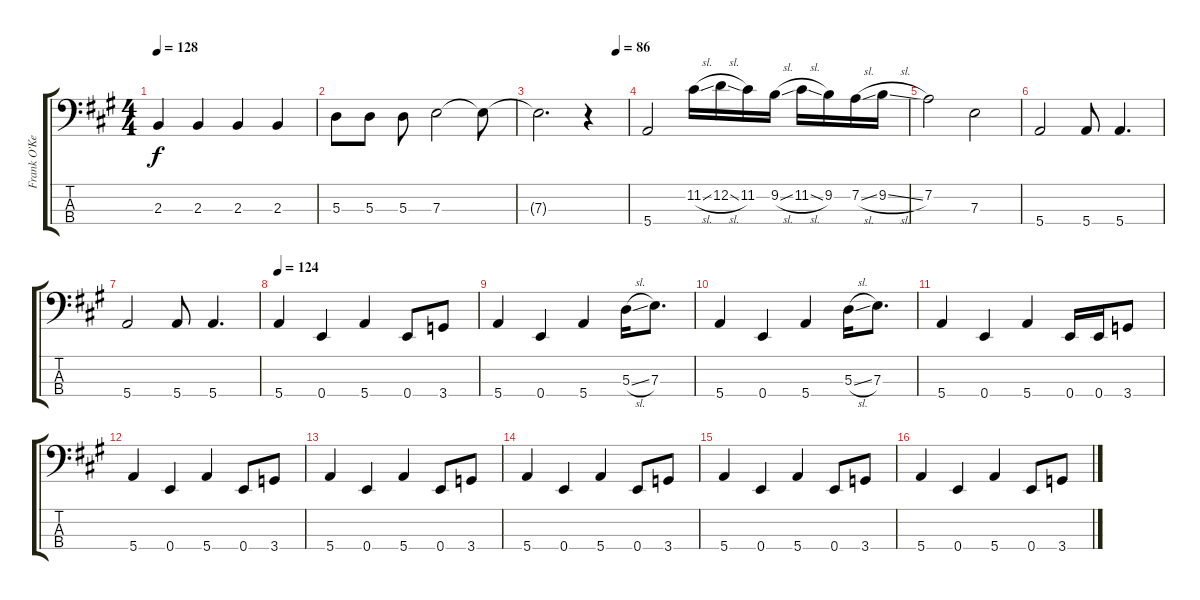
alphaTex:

\track ("Frank O'Keefe Bass" "Frank O'Ke") {instrument electricbassfinger}
\staff {score tabs}
\tuning (G2 D2 A1 E1) {hide}
\ts (4 4)
\tempo 128
\clef f4
\ks a
2.3.4{dy f} 2.3.4 2.3.4 2.3.4 |
5.3.8 5.3.8 5.3.8 7.3.2 7.3{t}.8 |
\tempo (86 0.875)
7.3{t}.2{d} r.4 |
5.4.2 11.2{sl}.16 12.2{sl}.16 11.2.16 9.2{sl}.16 11.2{sl}.16 9.2.16 7.2{sl}.16 9.2{sl}.16 |
7.2.2 7.3.2 |
5.4.2 5.4.8 5.4.4{d} |
5.4.2 5.4.8 5.4.4{d} |
\tempo 124
5.4.4 0.4.4 5.4.4 0.4.8 3.4.8 |
5.4.4 0.4.4 5.4.4 5.3{sl}.16 7.3.8{d} |
5.4.4 0.4.4 5.4.4 5.3{sl}.16 7.3.8{d} |
5.4.4 0.4.4 5.4.4 0.4.16 0.4.16 3.4.8 |
5.4.4 0.4.4 5.4.4 0.4.8 3.4.8 |
5.4.4 0.4.4 5.4.4 0.4.8 3.4.8 |
5.4.4 0.4.4 5.4.4 0.4.8 3.4.8 |
5.4.4 0.4.4 5.4.4 0.4.8 3.4.8 |
5.4.4 0.4.4 5.4.4 0.4.8 3.4.8
